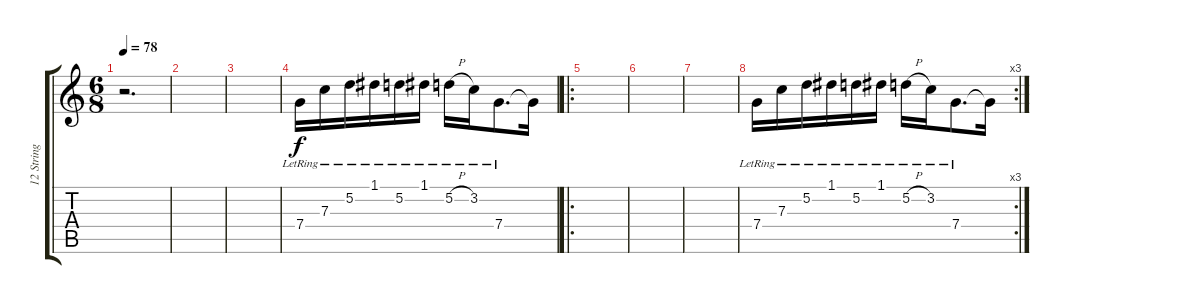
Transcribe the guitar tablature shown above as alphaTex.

\track ("12 String" "12 String") {instrument acousticguitarsteel}
\staff {score tabs}
\tuning (D4 A3 F3 C3 G2 C2) {hide}
\ts (6 8)
\tempo 78
\clef g2
\ks c
r.2{d dy f} |
|
|
7.4{lr}.16 7.3{lr}.16 5.2{lr}.16 1.1{lr}.16 5.2{lr}.16 1.1{lr}.16 5.2{h lr}.16 3.2{lr}.16 7.4{lr}.8{d} 7.4{t}.16 |
\ro
|
|
|
\rc 3
7.4{lr}.16 7.3{lr}.16 5.2{lr}.16 1.1{lr}.16 5.2{lr}.16 1.1{lr}.16 5.2{h lr}.16 3.2{lr}.16 7.4{lr}.8{d} 7.4{t}.16
